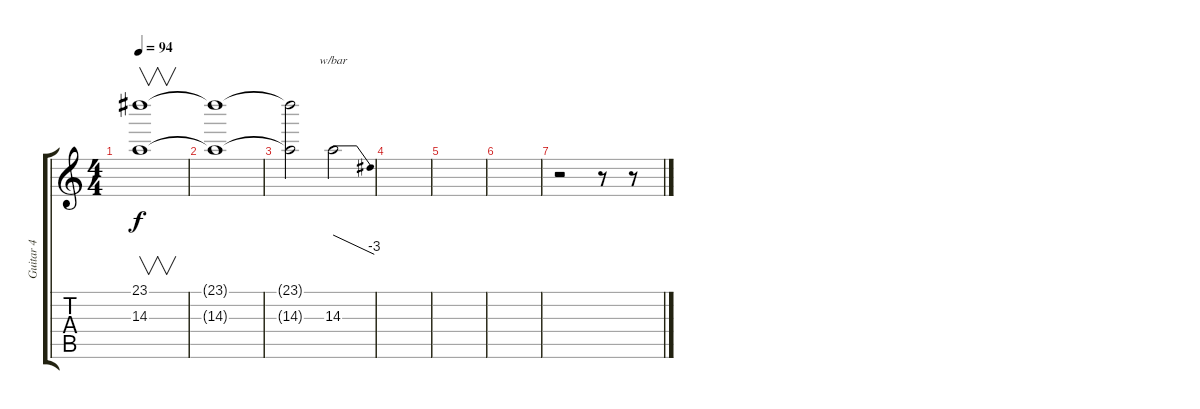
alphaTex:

\track ("Guitar 4" "Guitar 4") {instrument overdrivenguitar}
\staff {score tabs}
\tuning (E4 B3 G3 D3 A2 E2) {hide}
\ts (4 4)
\tempo 94
\clef g2
\ks c
(23.1 14.3{t}).1{v dy f} |
(23.1{t} 14.3{t}).1 |
(23.1{t} 14.3{t}).2{volume 8} 14.3.2{tbe (dive default 0 0 60 -12)} |
|
|
|
r.2 r.8 r.8
